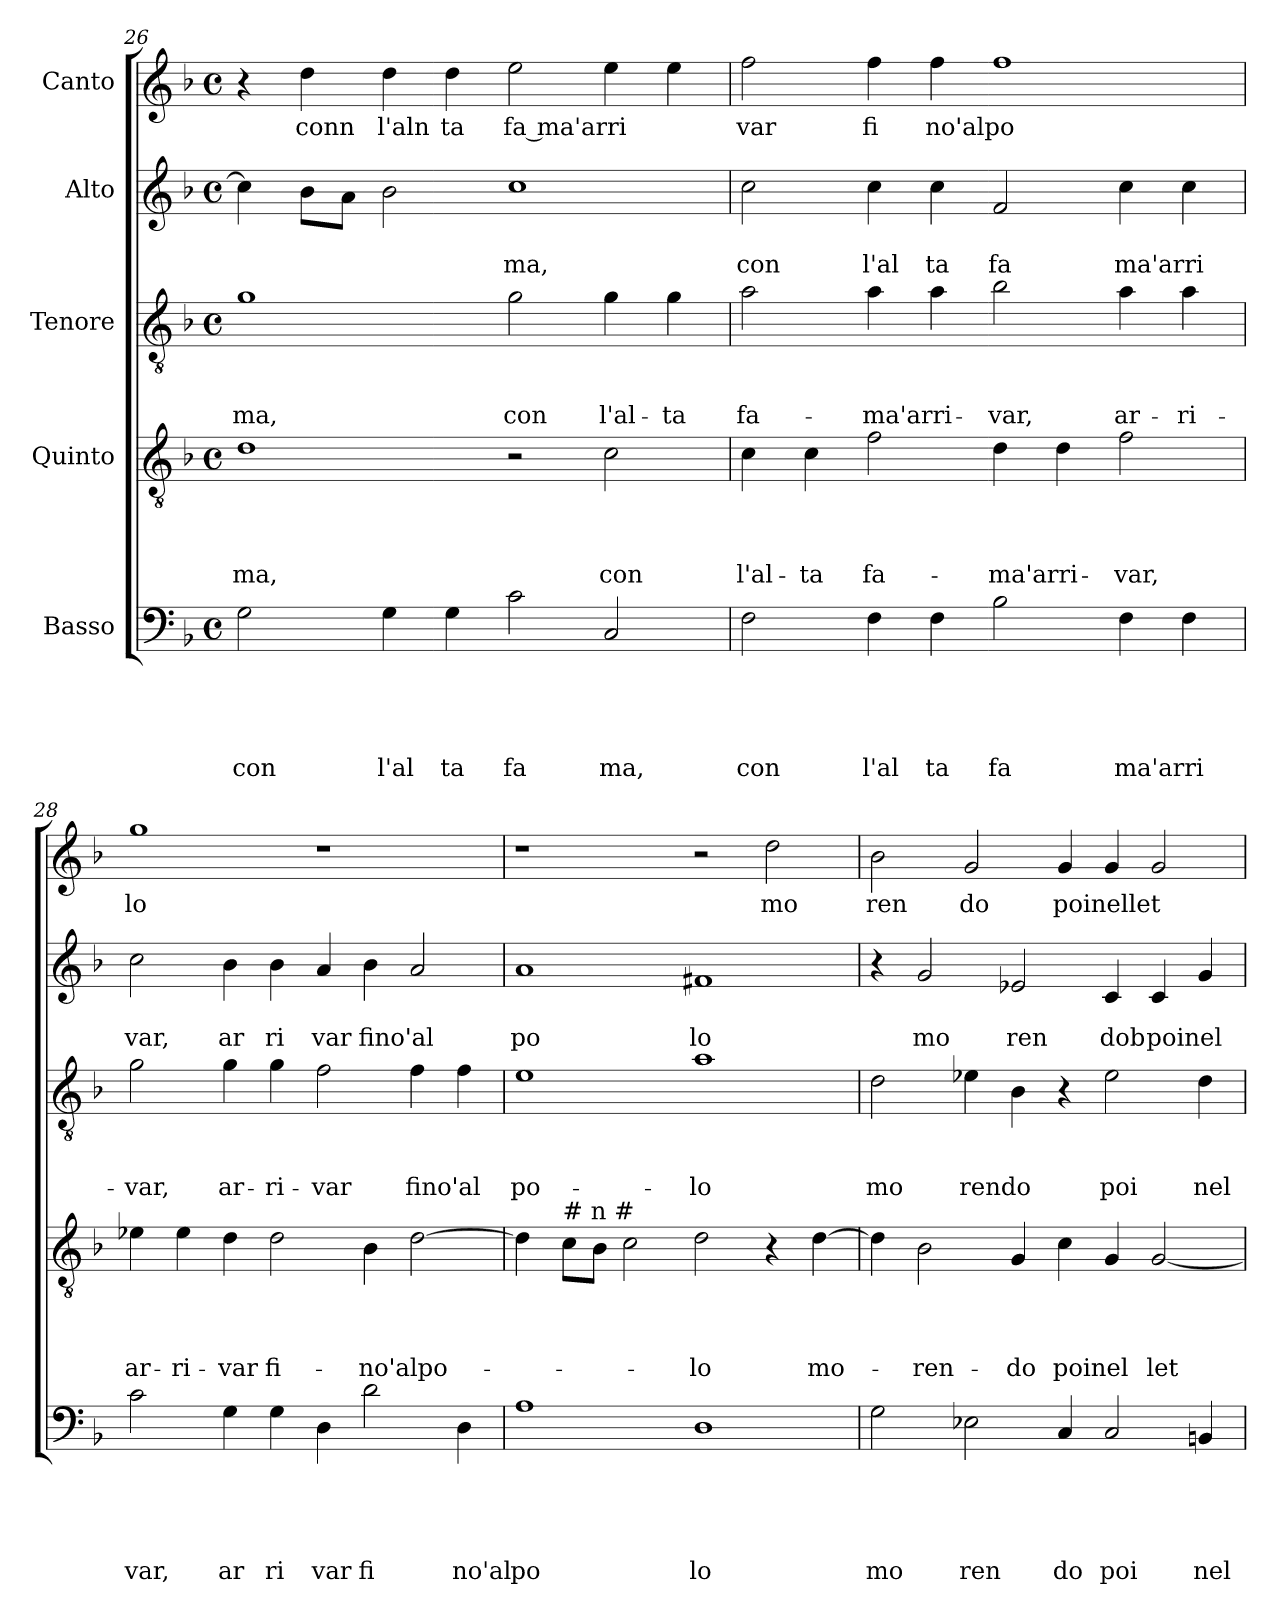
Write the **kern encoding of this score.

**kern	**text	**text	**text	**text	**text	**kern	**text	**text	**text	**text	**kern	**text	**text	**text	**kern	**text	**text	**kern	**text
*part5	*part5	*part5	*part5	*part5	*part5	*part4	*part4	*part4	*part4	*part4	*part3	*part3	*part3	*part3	*part2	*part2	*part2	*part1	*part1
*staff5	*staff5	*staff5	*staff5	*staff5	*staff5	*staff4	*staff4	*staff4	*staff4	*staff4	*staff3	*staff3	*staff3	*staff3	*staff2	*staff2	*staff2	*staff1	*staff1
*I"Basso	*	*	*	*	*	*I"Quinto	*	*	*	*	*I"Tenore	*	*	*	*I"Alto	*	*	*I"Canto	*
!!LO:PB:g=z
*clefF4	*	*	*	*	*	*clefGv2	*	*	*	*	*clefGv2	*	*	*	*clefG2	*	*	*clefG2	*
*k[b-]	*	*	*	*	*	*k[b-]	*	*	*	*	*k[b-]	*	*	*	*k[b-]	*	*	*k[b-]	*
*F:	*	*	*	*	*	*F:	*	*	*	*	*F:	*	*	*	*F:	*	*	*F:	*
*M4/4	*	*	*	*	*	*M4/4	*	*	*	*	*M4/4	*	*	*	*M4/4	*	*	*M4/4	*
*met(c)	*	*	*	*	*	*met(c)	*	*	*	*	*met(c)	*	*	*	*met(c)	*	*	*met(c)	*
=26	=26	=26	=26	=26	=26	=26	=26	=26	=26	=26	=26	=26	=26	=26	=26	=26	=26	=26	=26
!	!	!	!	!	!LO:LY:b	!	!	!	!	!LO:LY:b	!	!	!	!LO:LY:b	!	!	!	!	!
2G\	.	.	.	.	con	1d	.	.	.	ma,	1g	.	.	-ma,	4cc\]	.	.	4r	.
!	!	!	!	!	!	!	!	!	!	!	!	!	!	!	!	!	!	!	!LO:LY:b:rj
.	.	.	.	.	.	.	.	.	.	.	.	.	.	.	8b-\L	.	.	4dd\	conn
.	.	.	.	.	.	.	.	.	.	.	.	.	.	.	8a\J	.	.	.	.
!	!	!	!	!	!LO:LY:b	!	!	!	!	!	!	!	!	!	!	!	!	!	!LO:LY:b:rj
4G\	.	.	.	.	l'al	.	.	.	.	.	.	.	.	.	2b-\	.	.	4dd\	l'aln
!	!	!	!	!	!LO:LY:b	!	!	!	!	!	!	!	!	!	!	!	!	!	!LO:LY:b
4G\	.	.	.	.	ta	.	.	.	.	.	.	.	.	.	.	.	.	4dd\	ta
!	!	!	!	!	!LO:LY:b	!	!	!	!	!	!	!	!	!LO:LY:b	!	!	!LO:LY:b	!	!LO:LY:b
2c\	.	.	.	.	fa	2r	.	.	.	.	2g\	.	.	con	1cc	.	ma,	2ee\	fa ma'arri
!	!	!	!	!	!LO:LY:b	!	!	!	!	!LO:LY:b	!	!	!	!LO:LY:b	!	!	!	!	!
2C/	.	.	.	.	ma,	2c\	.	.	.	con	4g\	.	.	l'al-	.	.	.	4ee\	.
!	!	!	!	!	!	!	!	!	!	!	!	!	!	!LO:LY:b	!	!	!	!	!
.	.	.	.	.	.	.	.	.	.	.	4g\	.	.	-ta	.	.	.	4ee\	.
=27	=27	=27	=27	=27	=27	=27	=27	=27	=27	=27	=27	=27	=27	=27	=27	=27	=27	=27	=27
!	!	!	!	!	!LO:LY:b	!	!	!	!	!LO:LY:b	!	!	!	!LO:LY:b	!	!	!LO:LY:b	!	!LO:LY:b
2F\	.	.	.	.	con	4c\	.	.	.	l'al-	2a\	.	.	fa-	2cc\	.	con	2ff\	var
!	!	!	!	!	!	!	!	!	!	!LO:LY:b	!	!	!	!	!	!	!	!	!
.	.	.	.	.	.	4c\	.	.	.	-ta	.	.	.	.	.	.	.	.	.
!	!	!	!	!	!LO:LY:b	!	!	!	!	!LO:LY:b	!	!	!	!LO:LY:b	!	!	!LO:LY:b	!	!LO:LY:b
4F\	.	.	.	.	l'al	2f\	.	.	.	fa-	4a\	.	.	-ma'arri-	4cc\	.	l'al	4ff\	fi
!	!	!	!	!	!LO:LY:b	!	!	!	!	!	!	!	!	!	!	!	!LO:LY:b	!	!LO:LY:b
4F\	.	.	.	.	ta	.	.	.	.	.	4a\	.	.	.	4cc\	.	ta	4ff\	no'alpo
!	!	!	!	!	!LO:LY:b	!	!	!	!	!LO:LY:b	!	!	!	!LO:LY:b	!	!	!LO:LY:b	!	!
2B-\	.	.	.	.	fa	4d\	.	.	.	-ma'arri-	2b-\	.	.	-var,	2f/	.	fa	1ff	.
.	.	.	.	.	.	4d\	.	.	.	.	.	.	.	.	.	.	.	.	.
!	!	!	!	!	!LO:LY:b	!	!	!	!	!LO:LY:b	!	!	!	!LO:LY:b	!	!	!LO:LY:b	!	!
4F\	.	.	.	.	ma'arri	2f\	.	.	.	-var,	4a\	.	.	ar-	4cc\	.	ma'arri	.	.
!	!	!	!	!	!	!	!	!	!	!	!	!	!	!LO:LY:b	!	!	!	!	!
4F\	.	.	.	.	.	.	.	.	.	.	4a\	.	.	-ri-	4cc\	.	.	.	.
=28	=28	=28	=28	=28	=28	=28	=28	=28	=28	=28	=28	=28	=28	=28	=28	=28	=28	=28	=28
!	!	!	!	!	!LO:LY:b	!	!	!	!	!LO:LY:b	!	!	!	!LO:LY:b	!	!	!LO:LY:b	!	!LO:LY:b
2c\	.	.	.	.	var,	4e-X\	.	.	.	ar-	2g\	.	.	-var,	2cc\	.	var,	1gg	lo
!	!	!	!	!	!	!	!	!	!	!LO:LY:b	!	!	!	!	!	!	!	!	!
.	.	.	.	.	.	4e-\	.	.	.	-ri-	.	.	.	.	.	.	.	.	.
!	!	!	!	!	!LO:LY:b	!	!	!	!	!LO:LY:b	!	!	!	!LO:LY:b	!	!	!LO:LY:b	!	!
4G\	.	.	.	.	ar	4d\	.	.	.	-var	4g\	.	.	ar-	4b-\	.	ar	.	.
!	!	!	!	!	!LO:LY:b	!	!	!	!	!LO:LY:b	!	!	!	!LO:LY:b	!	!	!LO:LY:b	!	!
4G\	.	.	.	.	ri	2d\	.	.	.	fi-	4g\	.	.	-ri-	4b-\	.	ri	.	.
!	!	!	!	!	!LO:LY:b	!	!	!	!	!	!	!	!	!LO:LY:b	!	!	!LO:LY:b	!	!
4D\	.	.	.	.	var	.	.	.	.	.	2f\	.	.	-var	4a/	.	var	1r	.
!	!	!	!	!	!LO:LY:b	!	!	!	!	!LO:LY:b	!	!	!	!	!	!	!LO:LY:b	!	!
2d\	.	.	.	.	fi	4B-\	.	.	.	-no'alpo-	.	.	.	.	4b-\	.	fino'al	.	.
!	!	!	!	!	!	!	!	!	!	!	!	!	!	!LO:LY:b	!	!	!	!	!
.	.	.	.	.	.	[>2d\	.	.	.	.	4f\	.	.	fino'al	2a/	.	.	.	.
!	!	!	!	!	!LO:LY:b	!	!	!	!	!	!	!	!	!	!	!	!	!	!
4D\	.	.	.	.	no'al	.	.	.	.	.	4f\	.	.	.	.	.	.	.	.
=29	=29	=29	=29	=29	=29	=29	=29	=29	=29	=29	=29	=29	=29	=29	=29	=29	=29	=29	=29
!	!	!	!	!	!LO:LY:b	!	!	!	!	!	!	!	!	!LO:LY:b	!	!	!LO:LY:b	!	!
1A	.	.	.	.	po	4d\]	.	.	.	.	1e	.	.	po-	1a	.	po	1r	.
!	!	!	!	!	!	!LO:TX:a:t=# n #	!	!	!	!	!	!	!	!	!	!	!	!	!
.	.	.	.	.	.	8c\L	.	.	.	.	.	.	.	.	.	.	.	.	.
.	.	.	.	.	.	8B-\J	.	.	.	.	.	.	.	.	.	.	.	.	.
.	.	.	.	.	.	2c\	.	.	.	.	.	.	.	.	.	.	.	.	.
!	!	!	!	!	!LO:LY:b	!	!	!	!	!LO:LY:b	!	!	!	!LO:LY:b	!	!	!LO:LY:b	!	!
1D	.	.	.	.	lo	2d\	.	.	.	-lo	1a	.	.	-lo	1f#X	.	lo	2r	.
!	!	!	!	!	!	!	!	!	!	!	!	!	!	!	!	!	!	!	!LO:LY:b
.	.	.	.	.	.	4r	.	.	.	.	.	.	.	.	.	.	.	2dd\	mo
!	!	!	!	!	!	!	!	!	!	!LO:LY:b	!	!	!	!	!	!	!	!	!
.	.	.	.	.	.	[<4d\	.	.	.	mo-	.	.	.	.	.	.	.	.	.
!!LO:LB:g=z
=30	=30	=30	=30	=30	=30	=30	=30	=30	=30	=30	=30	=30	=30	=30	=30	=30	=30	=30	=30
!	!	!	!	!	!LO:LY:b	!	!	!	!	!	!	!	!	!LO:LY:b	!	!	!	!	!LO:LY:b
2G\	.	.	.	.	mo	4d\]	.	.	.	.	2d\	.	.	mo	4r	.	.	2b-\	ren
!	!	!	!	!	!	!	!	!	!	!LO:LY:b	!	!	!	!	!	!	!LO:LY:b	!	!
.	.	.	.	.	.	2B-\	.	.	.	-ren-	.	.	.	.	2g/	.	mo	.	.
!	!	!	!	!	!LO:LY:b	!	!	!	!	!	!	!	!	!LO:LY:b	!	!	!	!	!LO:LY:b
2E-X\	.	.	.	.	ren	.	.	.	.	.	4e-X\	.	.	rendo	.	.	.	2g/	do
!	!	!	!	!	!	!	!	!	!	!LO:LY:b	!	!	!	!	!	!	!LO:LY:b	!	!
.	.	.	.	.	.	4G/	.	.	.	-do	4B-\	.	.	.	2e-X/	.	ren	.	.
!	!	!	!	!	!LO:LY:b	!	!	!	!	!LO:LY:b	!	!	!	!	!	!	!	!	!LO:LY:b
4C/	.	.	.	.	do	4c\	.	.	.	poinel	4r	.	.	.	.	.	.	4g/	poinellet
!	!	!	!	!	!LO:LY:b	!	!	!	!	!	!	!	!	!LO:LY:b	!	!	!LO:LY:b:rj	!	!
2C/	.	.	.	.	poi	4G/	.	.	.	.	2e-\	.	.	poi	4c/	.	dob	4g/	.
!	!	!	!	!	!	!	!	!	!	!LO:LY:b	!	!	!	!	!	!	!LO:LY:b	!	!
.	.	.	.	.	.	[<2G/	.	.	.	let-	.	.	.	.	4c/	.	poinel	2g/	.
!	!	!	!	!	!LO:LY:b	!	!	!	!	!	!	!	!	!LO:LY:b	!	!	!	!	!
4BBn/	.	.	.	.	nel	.	.	.	.	.	4d\	.	.	nel	4g/	.	.	.	.
=	=	=	=	=	=	=	=	=	=	=	=	=	=	=	=	=	=	=	=
*-	*-	*-	*-	*-	*-	*-	*-	*-	*-	*-	*-	*-	*-	*-	*-	*-	*-	*-	*-
